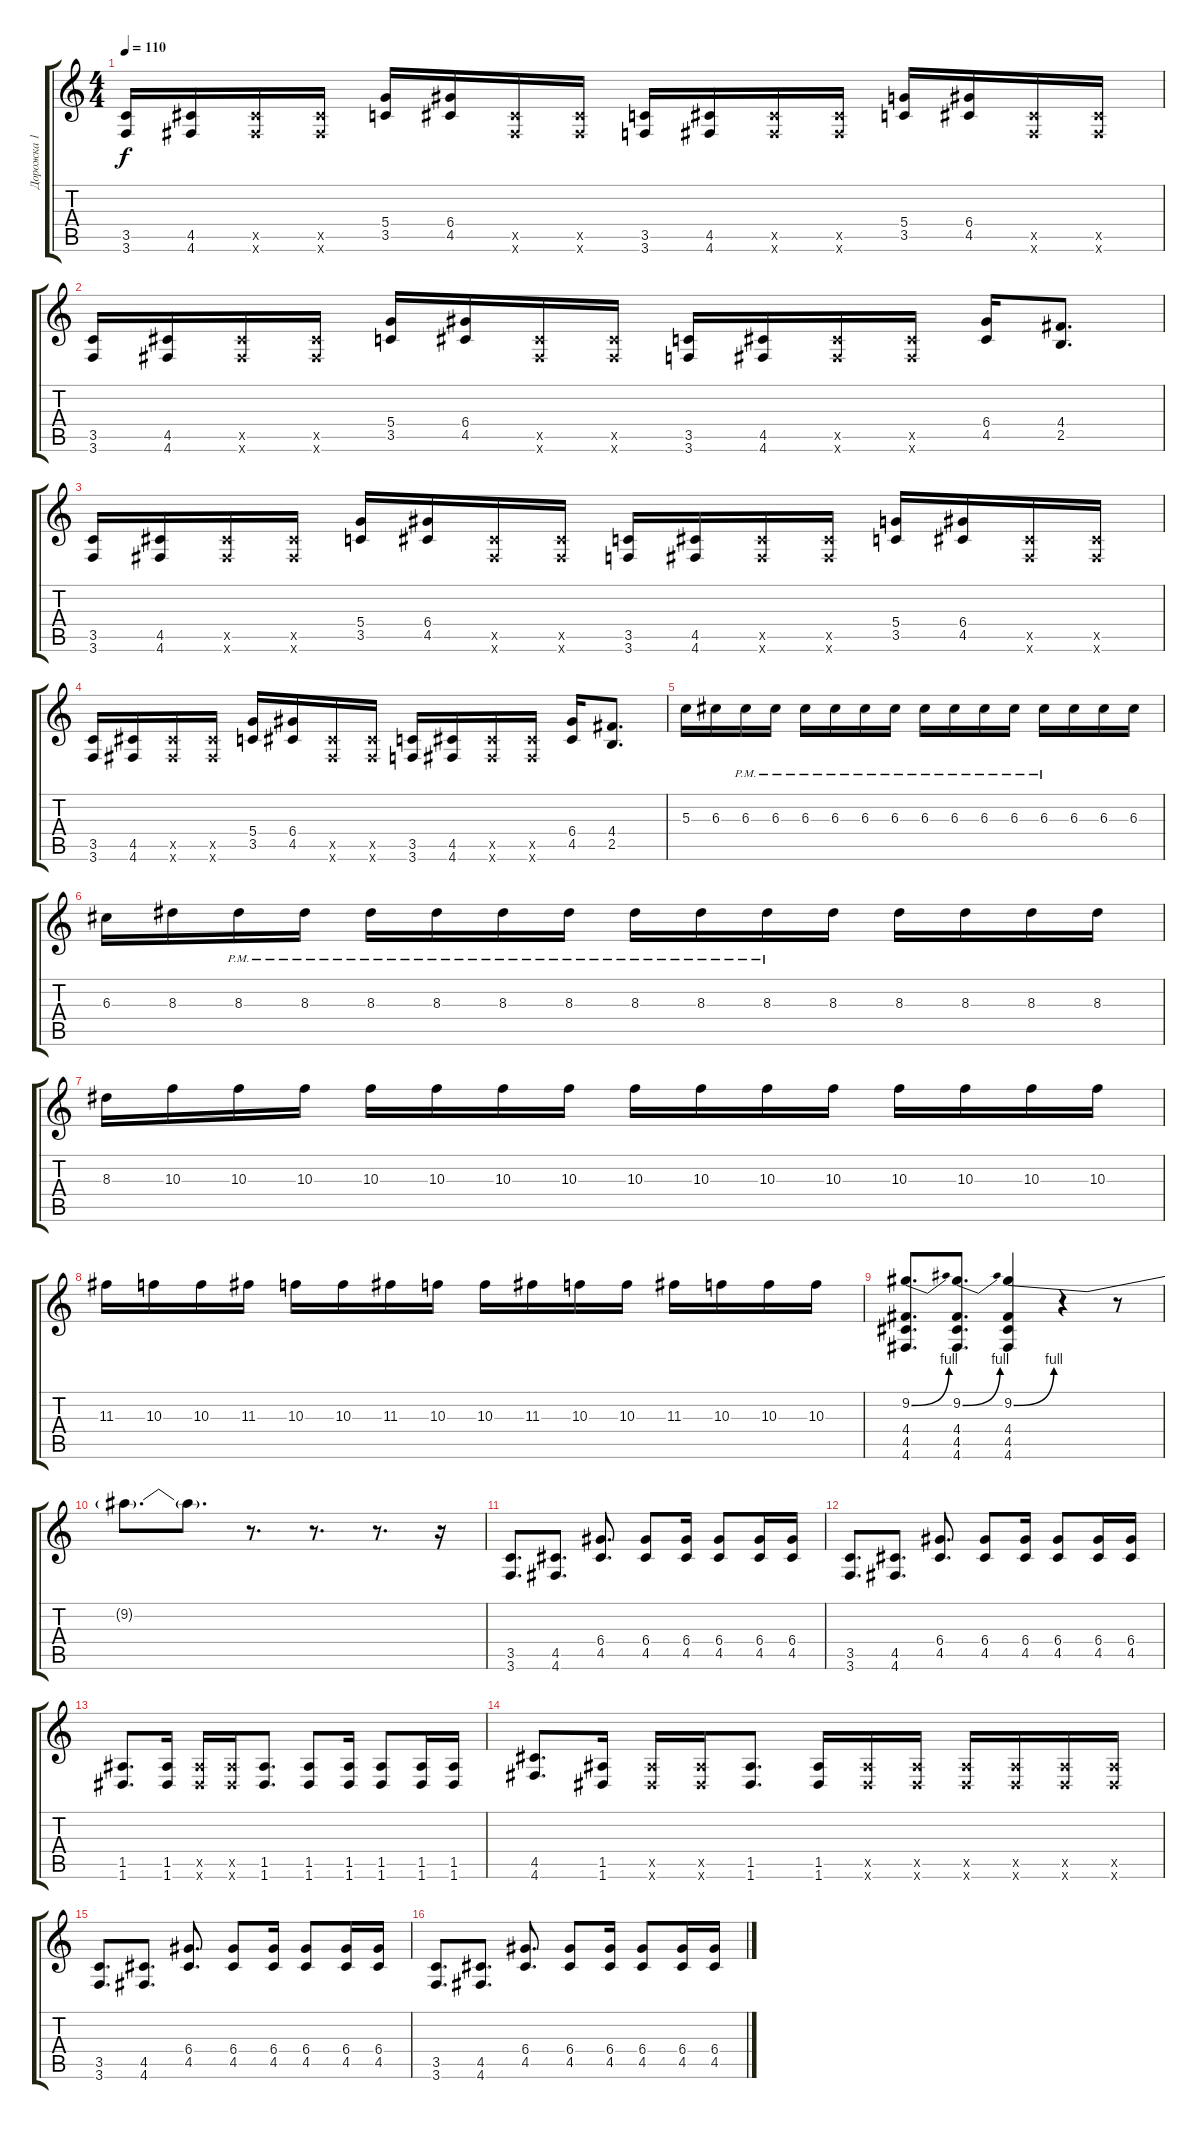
\track ("Дорожка 1" "Дорожка 1") {instrument overdrivenguitar}
\staff {score tabs}
\tuning (E4 B3 G3 D3 A2 D2) {hide}
\ts (4 4)
\tempo 110
\clef g2
\ks c
(3.5 3.6).16{dy f} (4.5 4.6).16 (4.5{x} 4.6{x}).16 (4.5{x} 4.6{x}).16 (5.4 3.5).16 (6.4 4.5).16 (4.5{x} 4.6{x}).16 (4.5{x} 4.6{x}).16 (3.5 3.6).16 (4.5 4.6).16 (4.5{x} 4.6{x}).16 (4.5{x} 4.6{x}).16 (5.4 3.5).16 (6.4 4.5).16 (4.5{x} 4.6{x}).16 (4.5{x} 4.6{x}).16 |
(3.5 3.6).16 (4.5 4.6).16 (4.5{x} 4.6{x}).16 (4.5{x} 4.6{x}).16 (5.4 3.5).16 (6.4 4.5).16 (4.5{x} 4.6{x}).16 (4.5{x} 4.6{x}).16 (3.5 3.6).16 (4.5 4.6).16 (4.5{x} 4.6{x}).16 (4.5{x} 4.6{x}).16 (6.4 4.5).16 (4.4 2.5).8{d} |
(3.5 3.6).16 (4.5 4.6).16 (4.5{x} 4.6{x}).16 (4.5{x} 4.6{x}).16 (5.4 3.5).16 (6.4 4.5).16 (4.5{x} 4.6{x}).16 (4.5{x} 4.6{x}).16 (3.5 3.6).16 (4.5 4.6).16 (4.5{x} 4.6{x}).16 (4.5{x} 4.6{x}).16 (5.4 3.5).16 (6.4 4.5).16 (4.5{x} 4.6{x}).16 (4.5{x} 4.6{x}).16 |
(3.5 3.6).16 (4.5 4.6).16 (4.5{x} 4.6{x}).16 (4.5{x} 4.6{x}).16 (5.4 3.5).16 (6.4 4.5).16 (4.5{x} 4.6{x}).16 (4.5{x} 4.6{x}).16 (3.5 3.6).16 (4.5 4.6).16 (4.5{x} 4.6{x}).16 (4.5{x} 4.6{x}).16 (6.4 4.5).16 (4.4 2.5).8{d} |
5.3.16 6.3.16 6.3{pm}.16 6.3{pm}.16 6.3{pm}.16 6.3{pm}.16 6.3{pm}.16 6.3{pm}.16 6.3{pm}.16 6.3{pm}.16 6.3{pm}.16 6.3{pm}.16 6.3{pm}.16 6.3.16 6.3.16 6.3.16 |
6.3.16 8.3.16 8.3{pm}.16 8.3{pm}.16 8.3{pm}.16 8.3{pm}.16 8.3{pm}.16 8.3{pm}.16 8.3{pm}.16 8.3{pm}.16 8.3{pm}.16 8.3.16 8.3.16 8.3.16 8.3.16 8.3.16 |
8.3.16 10.3.16 10.3.16 10.3.16 10.3.16 10.3.16 10.3.16 10.3.16 10.3.16 10.3.16 10.3.16 10.3.16 10.3.16 10.3.16 10.3.16 10.3.16 |
11.3.16 10.3.16 10.3.16 11.3.16 10.3.16 10.3.16 11.3.16 10.3.16 10.3.16 11.3.16 10.3.16 10.3.16 11.3.16 10.3.16 10.3.16 10.3.16 |
(9.2{be (bend 0 0 60 4)} 4.4 4.5 4.6).8{d} (9.2{be (bend 0 0 60 4)} 4.4 4.5 4.6).8{d} (9.2{be (bend 0 0 60 4)} 4.4 4.5 4.6).4 r.4 r.8 |
9.2{t}.8{d} 9.2{t}.8{d} r.8{d} r.8{d} r.8{d} r.16 |
(3.5 3.6).8{d} (4.5 4.6).8{d} (6.4 4.5).8{d} (6.4 4.5).8 (6.4 4.5).16 (6.4 4.5).8 (6.4 4.5).16 (6.4 4.5).16 |
(3.5 3.6).8{d} (4.5 4.6).8{d} (6.4 4.5).8{d} (6.4 4.5).8 (6.4 4.5).16 (6.4 4.5).8 (6.4 4.5).16 (6.4 4.5).16 |
(1.5 1.6).8{d} (1.5 1.6).16 (1.5{x} 1.6{x}).16 (1.5{x} 1.6{x}).16 (1.5 1.6).8{d} (1.5 1.6).8 (1.5 1.6).16 (1.5 1.6).8 (1.5 1.6).16 (1.5 1.6).16 |
(4.5 4.6).8{d} (1.5 1.6).16 (1.5{x} 1.6{x}).16 (1.5{x} 1.6{x}).16 (1.5 1.6).8{d} (1.5 1.6).16 (1.5{x} 1.6{x}).16 (1.5{x} 1.6{x}).16 (1.5{x} 1.6{x}).16 (1.5{x} 1.6{x}).16 (1.5{x} 1.6{x}).16 (1.5{x} 1.6{x}).16 |
(3.5 3.6).8{d} (4.5 4.6).8{d} (6.4 4.5).8{d} (6.4 4.5).8 (6.4 4.5).16 (6.4 4.5).8 (6.4 4.5).16 (6.4 4.5).16 |
(3.5 3.6).8{d} (4.5 4.6).8{d} (6.4 4.5).8{d} (6.4 4.5).8 (6.4 4.5).16 (6.4 4.5).8 (6.4 4.5).16 (6.4 4.5).16
